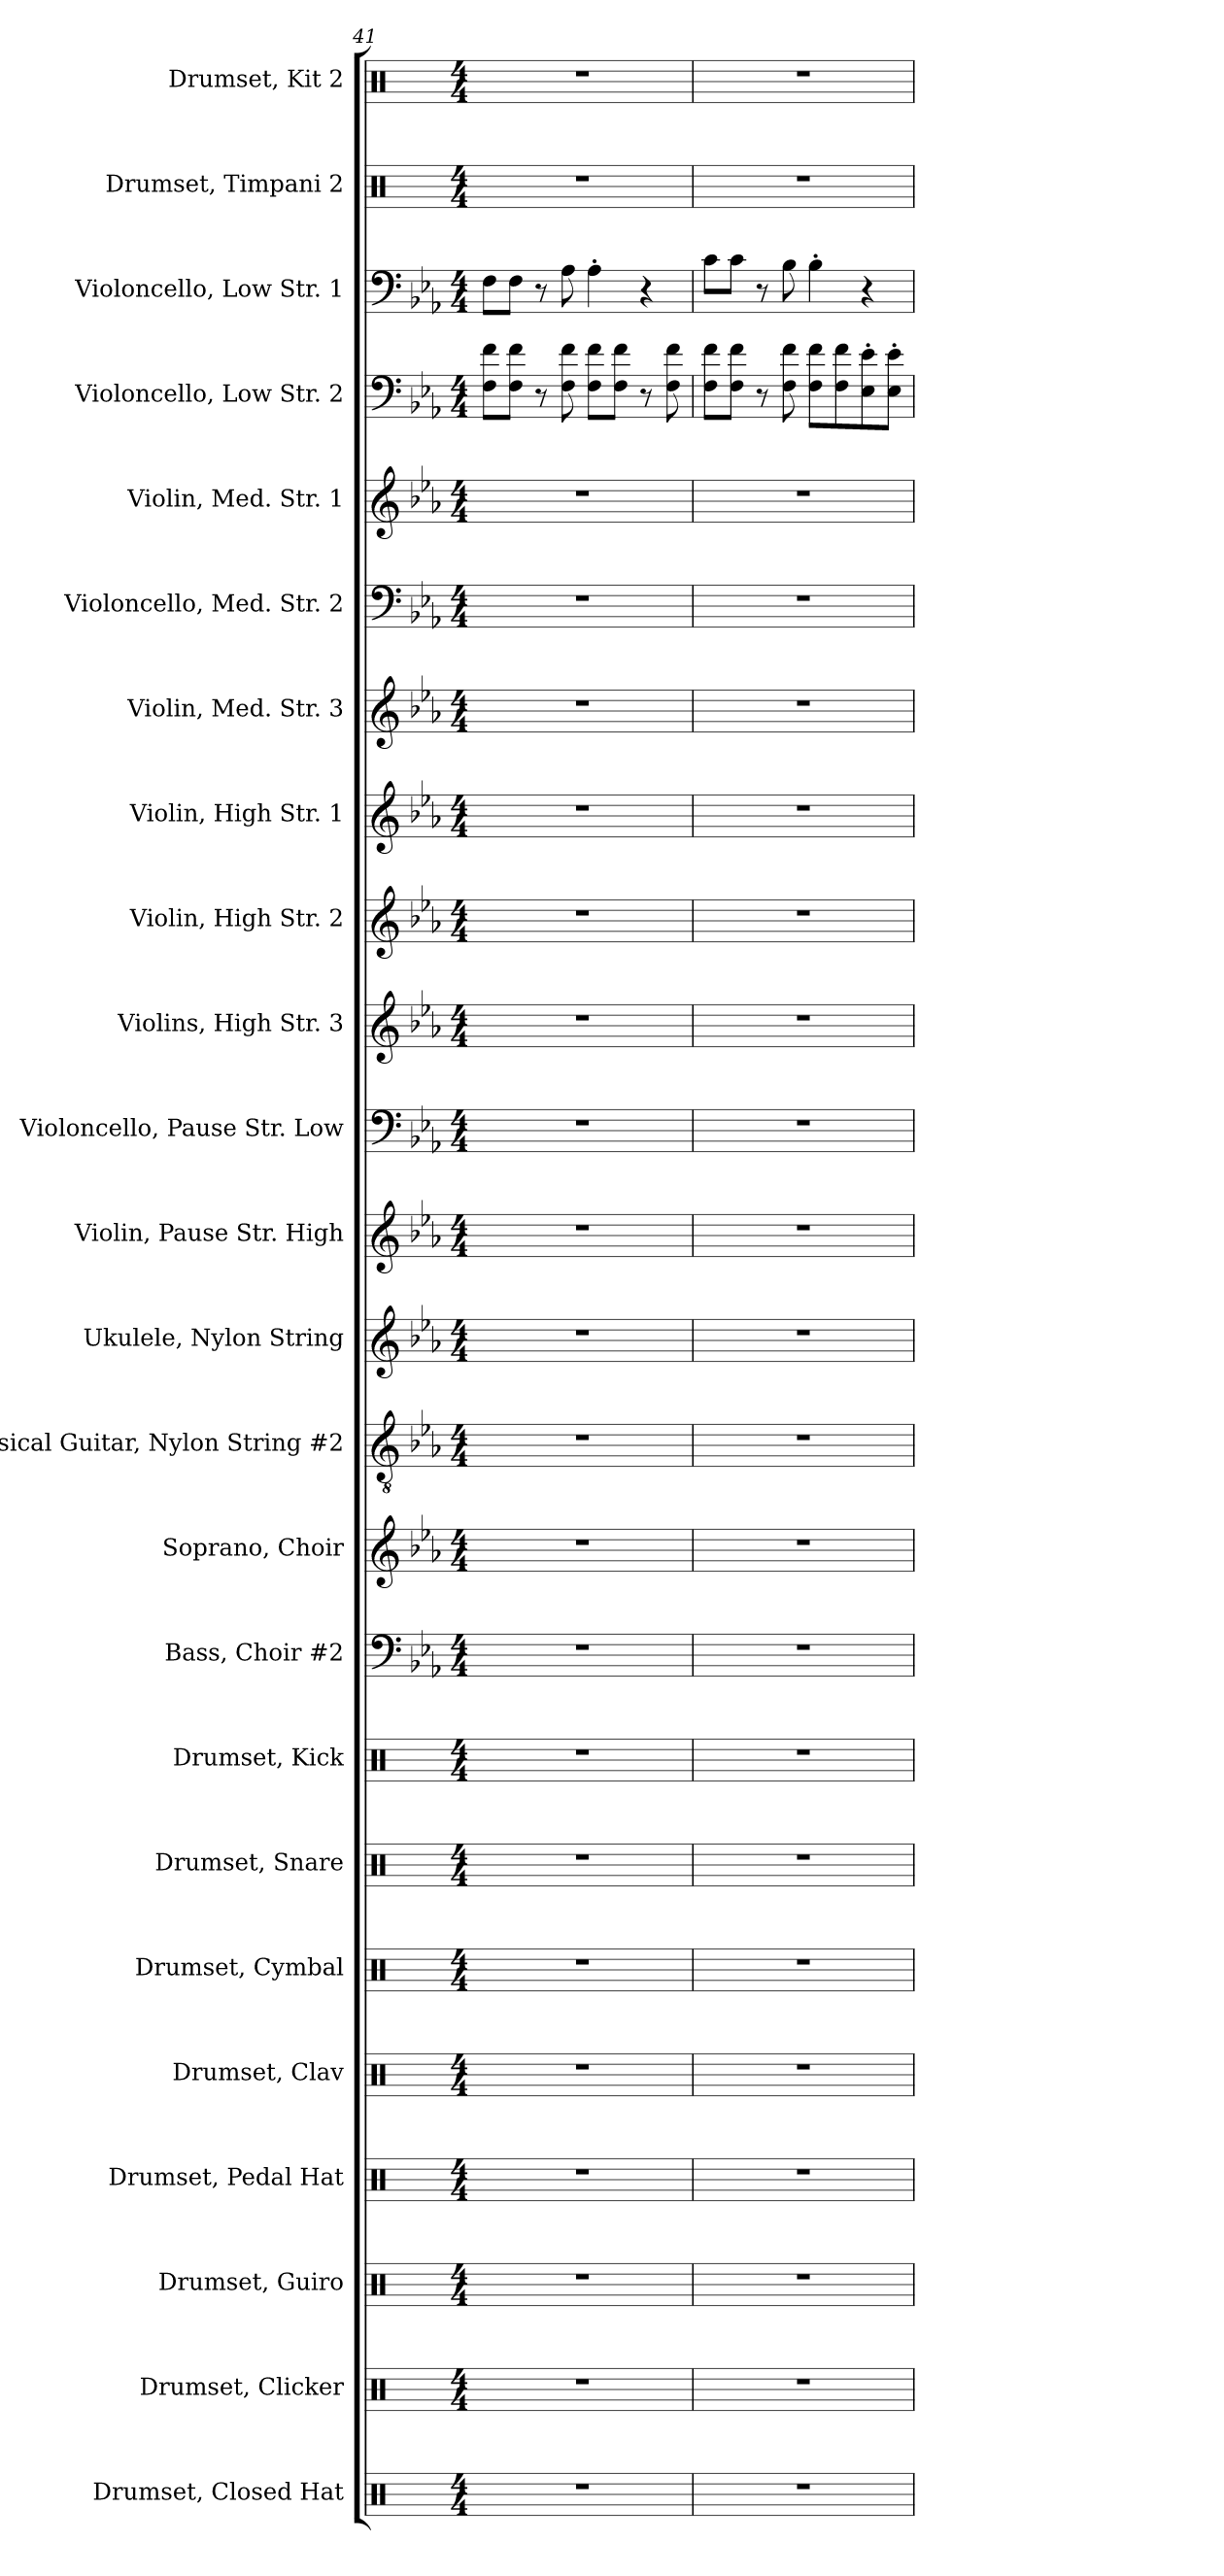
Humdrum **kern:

**kern	**kern	**kern	**kern	**kern	**kern	**kern	**kern	**kern	**kern	**kern	**kern	**kern	**kern	**kern	**kern	**kern	**kern	**kern	**kern	**kern	**kern	**kern	**kern
*part24	*part23	*part22	*part21	*part20	*part19	*part18	*part17	*part16	*part15	*part14	*part13	*part12	*part11	*part10	*part9	*part8	*part7	*part6	*part5	*part4	*part3	*part2	*part1
*staff24	*staff23	*staff22	*staff21	*staff20	*staff19	*staff18	*staff17	*staff16	*staff15	*staff14	*staff13	*staff12	*staff11	*staff10	*staff9	*staff8	*staff7	*staff6	*staff5	*staff4	*staff3	*staff2	*staff1
*I"Drumset, Closed Hat	*I"Drumset, Clicker	*I"Drumset, Guiro	*I"Drumset, Pedal Hat	*I"Drumset, Clav	*I"Drumset, Cymbal	*I"Drumset, Snare	*I"Drumset, Kick	*I"Bass, Choir #2	*I"Soprano, Choir	*I"Classical Guitar, Nylon String #2	*I"Ukulele, Nylon String	*I"Violin, Pause Str. High	*I"Violoncello, Pause Str. Low	*I"Violins, High Str. 3	*I"Violin, High Str. 2	*I"Violin, High Str. 1	*I"Violin, Med. Str. 3	*I"Violoncello, Med. Str. 2	*I"Violin, Med. Str. 1	*I"Violoncello, Low Str. 2	*I"Violoncello, Low Str. 1	*I"Drumset, Timpani 2	*I"Drumset, Kit 2
*I'D. Set	*I'D. Set	*I'D. Set	*I'D. Set	*I'D. Set	*I'D. Set	*I'D. Set	*I'D. Set	*I'B.	*I'S.	*I'Guit.	*I'Uk.	*I'Vln.	*I'Vc.	*I'Vlns.	*I'Vln.	*I'Vln.	*I'Vln.	*I'Vc.	*I'Vln.	*I'Vc.	*I'Vc.	*I'D. Set	*I'D. Set
*clefX	*clefX	*clefX	*clefX	*clefX	*clefX	*clefX	*clefX	*clefF4	*clefG2	*clefGv2	*clefG2	*clefG2	*clefF4	*clefG2	*clefG2	*clefG2	*clefG2	*clefF4	*clefG2	*clefF4	*clefF4	*clefX	*clefX
*k[]	*k[]	*k[]	*k[]	*k[]	*k[]	*k[]	*k[]	*k[b-e-a-]	*k[b-e-a-]	*k[b-e-a-]	*k[b-e-a-]	*k[b-e-a-]	*k[b-e-a-]	*k[b-e-a-]	*k[b-e-a-]	*k[b-e-a-]	*k[b-e-a-]	*k[b-e-a-]	*k[b-e-a-]	*k[b-e-a-]	*k[b-e-a-]	*k[]	*k[]
*M4/4	*M4/4	*M4/4	*M4/4	*M4/4	*M4/4	*M4/4	*M4/4	*M4/4	*M4/4	*M4/4	*M4/4	*M4/4	*M4/4	*M4/4	*M4/4	*M4/4	*M4/4	*M4/4	*M4/4	*M4/4	*M4/4	*M4/4	*M4/4
=41	=41	=41	=41	=41	=41	=41	=41	=41	=41	=41	=41	=41	=41	=41	=41	=41	=41	=41	=41	=41	=41	=41	=41
1r	1r	1r	1r	1r	1r	1r	1r	1r	1r	1r	1r	1r	1r	1r	1r	1r	1r	1r	1r	8F\ 8f\L	8F\L	1r	1r
.	.	.	.	.	.	.	.	.	.	.	.	.	.	.	.	.	.	.	.	8F\ 8f\J	8F\J	.	.
.	.	.	.	.	.	.	.	.	.	.	.	.	.	.	.	.	.	.	.	8r	8r	.	.
.	.	.	.	.	.	.	.	.	.	.	.	.	.	.	.	.	.	.	.	8F\ 8f\	8A-\	.	.
.	.	.	.	.	.	.	.	.	.	.	.	.	.	.	.	.	.	.	.	8F\ 8f\L	4A-'\	.	.
.	.	.	.	.	.	.	.	.	.	.	.	.	.	.	.	.	.	.	.	8F\ 8f\J	.	.	.
.	.	.	.	.	.	.	.	.	.	.	.	.	.	.	.	.	.	.	.	8r	4r	.	.
.	.	.	.	.	.	.	.	.	.	.	.	.	.	.	.	.	.	.	.	8F\ 8f\	.	.	.
=42	=42	=42	=42	=42	=42	=42	=42	=42	=42	=42	=42	=42	=42	=42	=42	=42	=42	=42	=42	=42	=42	=42	=42
1r	1r	1r	1r	1r	1r	1r	1r	1r	1r	1r	1r	1r	1r	1r	1r	1r	1r	1r	1r	8F\ 8f\L	8c\L	1r	1r
.	.	.	.	.	.	.	.	.	.	.	.	.	.	.	.	.	.	.	.	8F\ 8f\J	8c\J	.	.
.	.	.	.	.	.	.	.	.	.	.	.	.	.	.	.	.	.	.	.	8r	8r	.	.
.	.	.	.	.	.	.	.	.	.	.	.	.	.	.	.	.	.	.	.	8F\ 8f\	8B-\	.	.
.	.	.	.	.	.	.	.	.	.	.	.	.	.	.	.	.	.	.	.	8F\ 8f\L	4B-'\	.	.
.	.	.	.	.	.	.	.	.	.	.	.	.	.	.	.	.	.	.	.	8F\ 8f\	.	.	.
.	.	.	.	.	.	.	.	.	.	.	.	.	.	.	.	.	.	.	.	8E-\' 8e-\'	4r	.	.
.	.	.	.	.	.	.	.	.	.	.	.	.	.	.	.	.	.	.	.	8E-\' 8e-\'J	.	.	.
=	=	=	=	=	=	=	=	=	=	=	=	=	=	=	=	=	=	=	=	=	=	=	=
*-	*-	*-	*-	*-	*-	*-	*-	*-	*-	*-	*-	*-	*-	*-	*-	*-	*-	*-	*-	*-	*-	*-	*-
